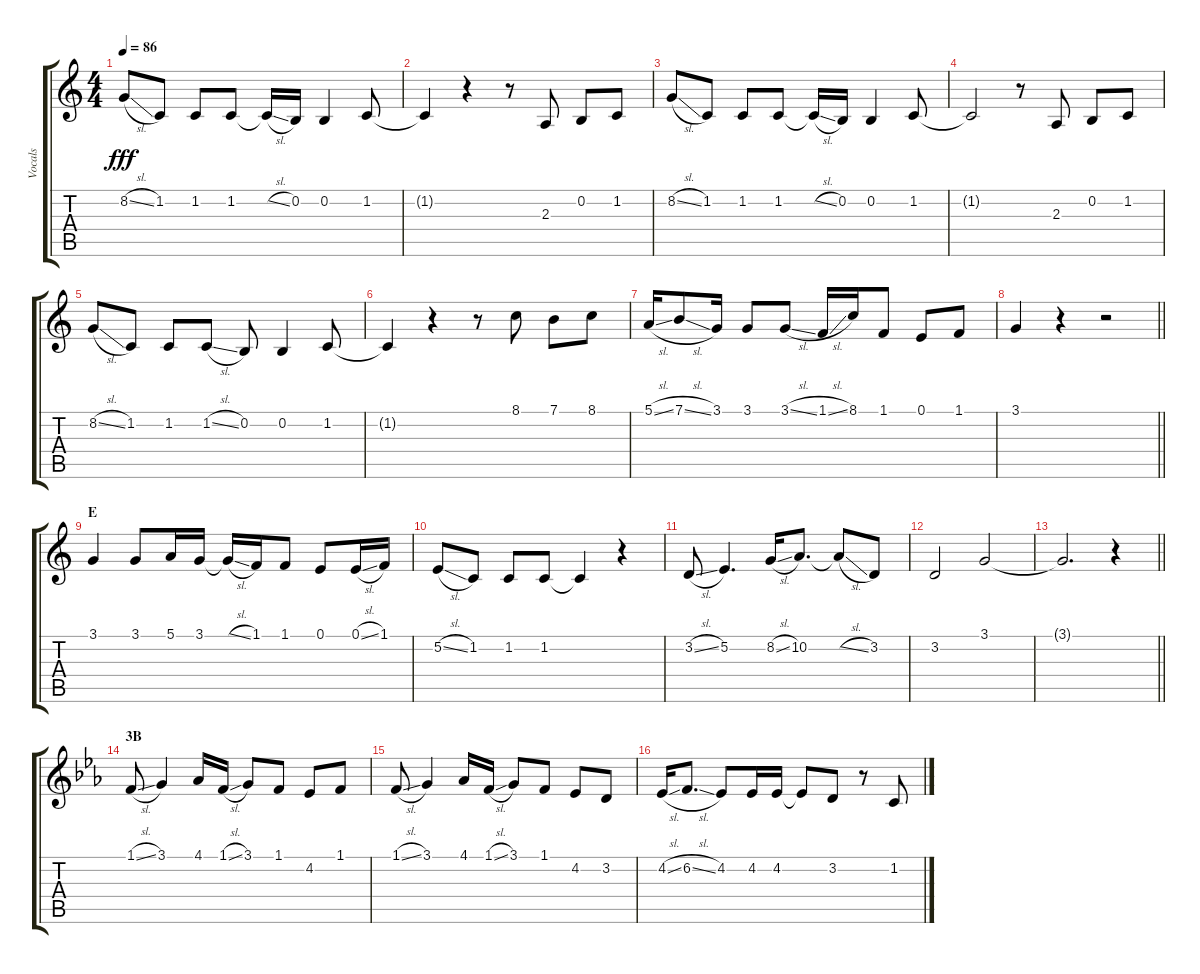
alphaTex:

\track ("Vocals" "Vocals") {instrument voiceoohs}
\staff {score tabs}
\tuning (E4 B3 G3 D3 A2 E2) {hide}
\ts (4 4)
\tempo 86
\clef g2
\ks c
8.2{sl}.8{dy fff} 1.2.8 1.2.8 1.2.8 1.2{sl t}.16 0.2.16 0.2.4 1.2.8 |
1.2{t}.4 r.4 r.8 2.3.8 0.2.8 1.2.8 |
8.2{sl}.8 1.2.8 1.2.8 1.2.8 1.2{sl t}.16 0.2.16 0.2.4 1.2.8 |
1.2{t}.2 r.8 2.3.8 0.2.8 1.2.8 |
8.2{sl}.8 1.2.8 1.2.8 1.2{sl}.8 0.2.8 0.2.4 1.2.8 |
1.2{t}.4 r.4 r.8 8.1.8 7.1.8 8.1.8 |
5.1{sl}.16 7.1{sl}.8 3.1.16 3.1.8 3.1{sl}.8 1.1{sl}.16 8.1.16 1.1.8 0.1.8 1.1.8 |
\barLineRight lightlight
3.1.4 r.4 r.2 |
\section ("" "E")
3.1.4 3.1.8 5.1.16 3.1.16 3.1{sl t}.16 1.1.16 1.1.8 0.1.8 0.1{sl}.16 1.1.16 |
5.2{sl}.8 1.2.8 1.2.8 1.2.8 1.2{t}.4 r.4 |
3.2{sl}.8 5.2.4{d} 8.2{sl}.16 10.2.8{d} 10.2{sl t}.8 3.2.8 |
3.2.2 3.1.2 |
\barLineRight lightlight
3.1{t}.2{d} r.4 |
\section ("" "3B")
\ks eb
1.1{sl}.8 3.1.4 4.1.16 1.1{sl}.16 3.1.8 1.1.8 4.2.8 1.1.8 |
1.1{sl}.8 3.1.4 4.1.16 1.1{sl}.16 3.1.8 1.1.8 4.2.8 3.2.8 |
4.2{sl}.16 6.2{sl}.8{d} 4.2.8 4.2.16 4.2.16 4.2{t}.8 3.2.8 r.8 1.2.8
